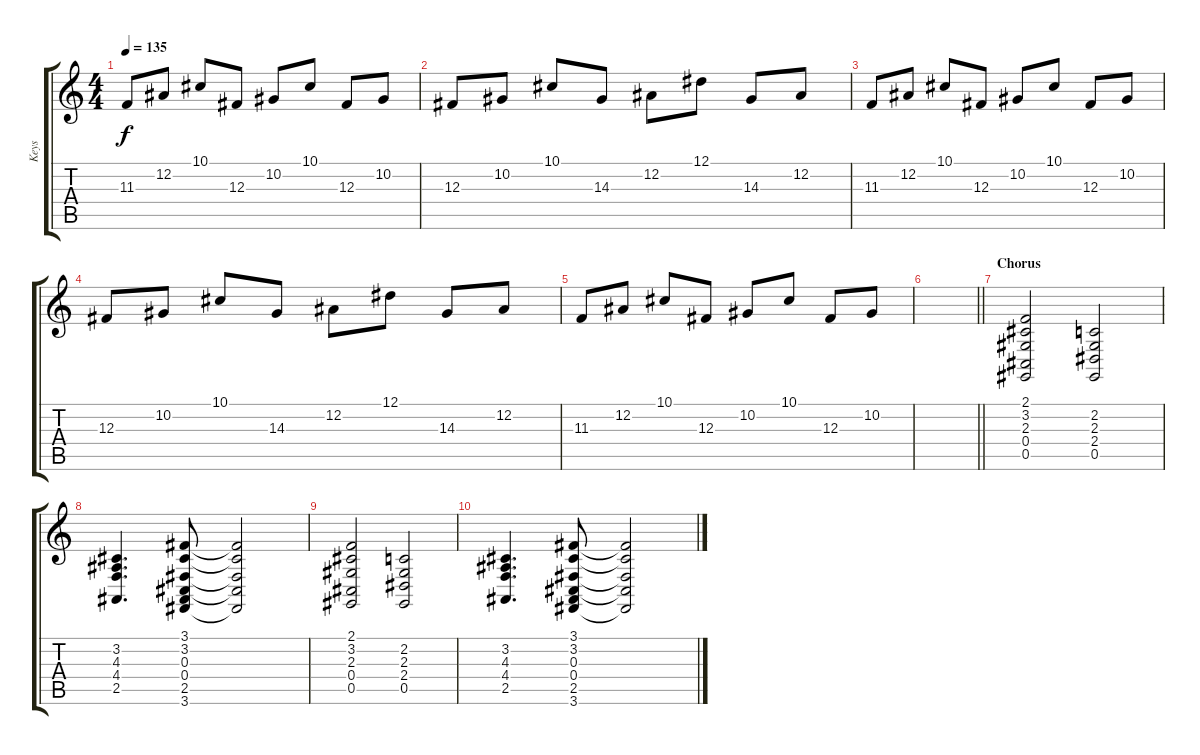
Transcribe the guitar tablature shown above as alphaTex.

\track ("Keys" "Keys") {instrument lead2sawtooth}
\staff {score tabs}
\tuning (Eb4 Bb3 Gb3 Db3 Ab2 Eb2) {hide}
\ts (4 4)
\tempo 135
\clef g2
\ks c
11.3.8{dy f} 12.2.8 10.1.8 12.3.8 10.2.8 10.1.8 12.3.8 10.2.8 |
12.3.8 10.2.8 10.1.8 14.3.8 12.2.8 12.1.8 14.3.8 12.2.8 |
11.3.8 12.2.8 10.1.8 12.3.8 10.2.8 10.1.8 12.3.8 10.2.8 |
12.3.8 10.2.8 10.1.8 14.3.8 12.2.8 12.1.8 14.3.8 12.2.8 |
11.3.8 12.2.8 10.1.8 12.3.8 10.2.8 10.1.8 12.3.8 10.2.8 |
\barLineRight lightlight
|
\section ("" "Chorus")
(2.1 3.2 2.3 0.4 0.5).2 (2.2 2.3 2.4 0.5).2 |
(3.2 4.3 4.4 2.5).4{d} (3.1 3.2 0.3 0.4 2.5 3.6).8 (3.1{t} 3.2{t} 0.3{t} 0.4{t} 3.6{t}).2 |
(2.1 3.2 2.3 0.4 0.5).2 (2.2 2.3 2.4 0.5).2 |
(3.2 4.3 4.4 2.5).4{d} (3.1 3.2 0.3 0.4 2.5 3.6).8 (3.1{t} 3.2{t} 0.3{t} 0.4{t} 3.6{t}).2
